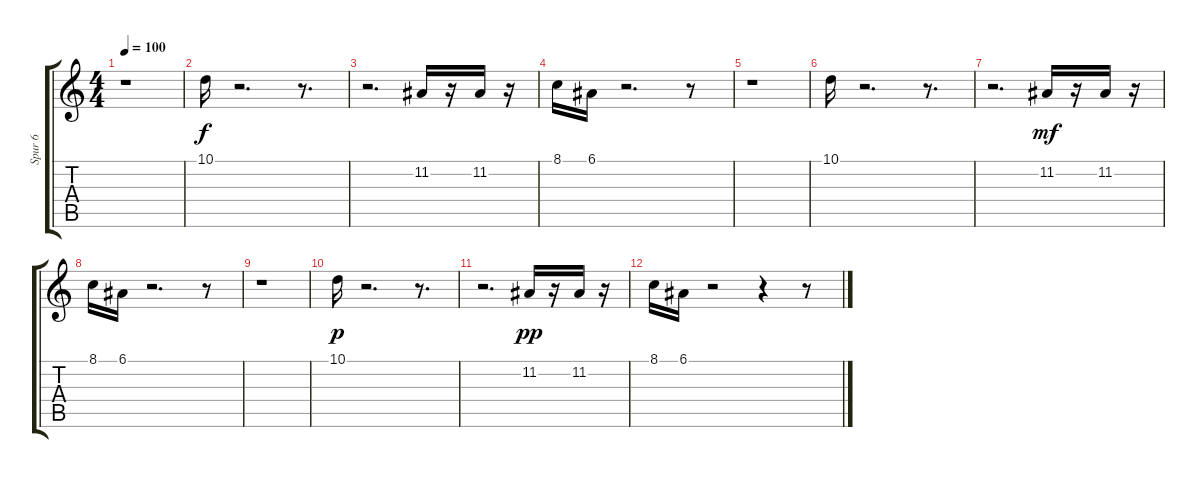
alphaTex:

\track ("Spur 6" "Spur 6") {instrument pad1newage}
\staff {score tabs}
\tuning (E4 B3 G3 D3 A2 E2) {hide}
\ts (4 4)
\tempo 100
\clef g2
\ks c
r.1{dy f} |
10.1.16 r.2{d} r.8{d} |
r.2{d} 11.2.16 r.16 11.2.16 r.16 |
8.1.16 6.1.16 r.2{d} r.8 |
r.1 |
10.1.16 r.2{d} r.8{d} |
r.2{d} 11.2.16{dy mf} r.16 11.2.16 r.16 |
8.1.16 6.1.16 r.2{d} r.8 |
r.1 |
10.1.16{dy p} r.2{d} r.8{d} |
r.2{d} 11.2.16{dy pp} r.16 11.2.16 r.16 |
8.1.16 6.1.16 r.2 r.4 r.8
